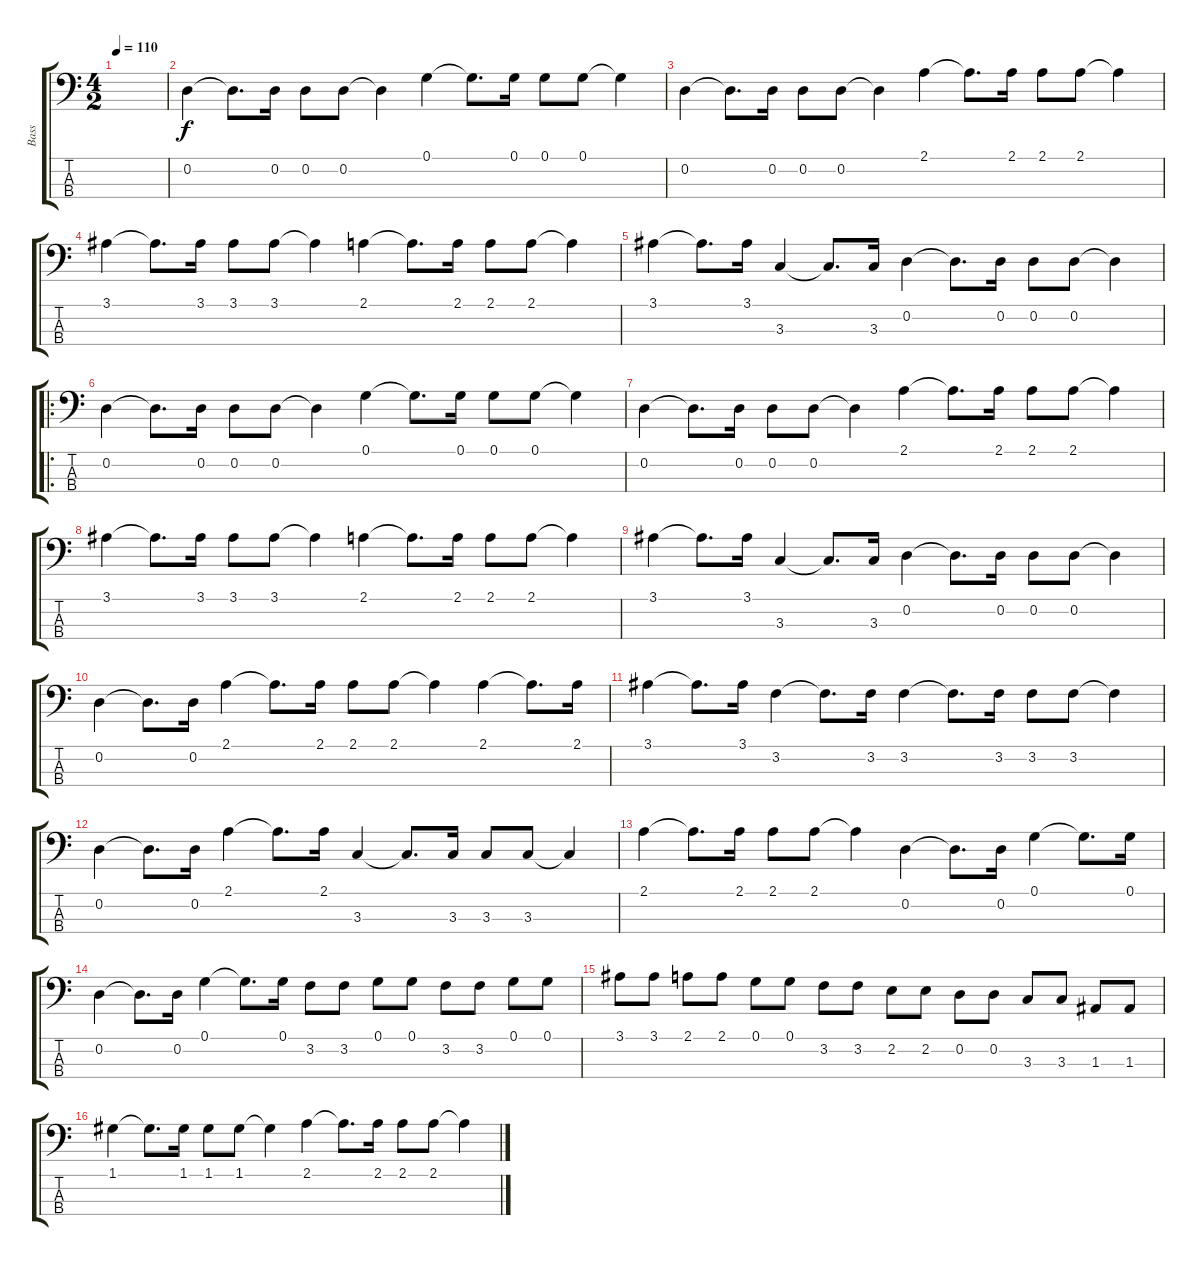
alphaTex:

\track ("Bass" "Bass") {instrument electricbassfinger}
\staff {score tabs}
\tuning (G2 D2 A1 E1) {hide}
\ts (4 2)
\tempo 110
\clef f4
\ks c
|
0.2.4 0.2{t}.8{d} 0.2.16 0.2.8 0.2.8 0.2{t}.4 0.1.4 0.1{t}.8{d} 0.1.16 0.1.8 0.1.8 0.1{t}.4 |
0.2.4 0.2{t}.8{d} 0.2.16 0.2.8 0.2.8 0.2{t}.4 2.1.4 2.1{t}.8{d} 2.1.16 2.1.8 2.1.8 2.1{t}.4 |
3.1.4 3.1{t}.8{d} 3.1.16 3.1.8 3.1.8 3.1{t}.4 2.1.4 2.1{t}.8{d} 2.1.16 2.1.8 2.1.8 2.1{t}.4 |
3.1.4 3.1{t}.8{d} 3.1.16 3.3.4 3.3{t}.8{d} 3.3.16 0.2.4 0.2{t}.8{d} 0.2.16 0.2.8 0.2.8 0.2{t}.4 |
\ro
0.2.4 0.2{t}.8{d} 0.2.16 0.2.8 0.2.8 0.2{t}.4 0.1.4 0.1{t}.8{d} 0.1.16 0.1.8 0.1.8 0.1{t}.4 |
0.2.4 0.2{t}.8{d} 0.2.16 0.2.8 0.2.8 0.2{t}.4 2.1.4 2.1{t}.8{d} 2.1.16 2.1.8 2.1.8 2.1{t}.4 |
3.1.4 3.1{t}.8{d} 3.1.16 3.1.8 3.1.8 3.1{t}.4 2.1.4 2.1{t}.8{d} 2.1.16 2.1.8 2.1.8 2.1{t}.4 |
3.1.4 3.1{t}.8{d} 3.1.16 3.3.4 3.3{t}.8{d} 3.3.16 0.2.4 0.2{t}.8{d} 0.2.16 0.2.8 0.2.8 0.2{t}.4 |
0.2.4 0.2{t}.8{d} 0.2.16 2.1.4 2.1{t}.8{d} 2.1.16 2.1.8 2.1.8 2.1{t}.4 2.1.4 2.1{t}.8{d} 2.1.16 |
3.1.4 3.1{t}.8{d} 3.1.16 3.2.4 3.2{t}.8{d} 3.2.16 3.2.4 3.2{t}.8{d} 3.2.16 3.2.8 3.2.8 3.2{t}.4 |
0.2.4 0.2{t}.8{d} 0.2.16 2.1.4 2.1{t}.8{d} 2.1.16 3.3.4 3.3{t}.8{d} 3.3.16 3.3.8 3.3.8 3.3{t}.4 |
2.1.4 2.1{t}.8{d} 2.1.16 2.1.8 2.1.8 2.1{t}.4 0.2.4 0.2{t}.8{d} 0.2.16 0.1.4 0.1{t}.8{d} 0.1.16 |
0.2.4 0.2{t}.8{d} 0.2.16 0.1.4 0.1{t}.8{d} 0.1.16 3.2.8 3.2.8 0.1.8 0.1.8 3.2.8 3.2.8 0.1.8 0.1.8 |
3.1.8 3.1.8 2.1.8 2.1.8 0.1.8 0.1.8 3.2.8 3.2.8 2.2.8 2.2.8 0.2.8 0.2.8 3.3.8 3.3.8 1.3.8 1.3.8 |
1.1.4 1.1{t}.8{d} 1.1.16 1.1.8 1.1.8 1.1{t}.4 2.1.4 2.1{t}.8{d} 2.1.16 2.1.8 2.1.8 2.1{t}.4
